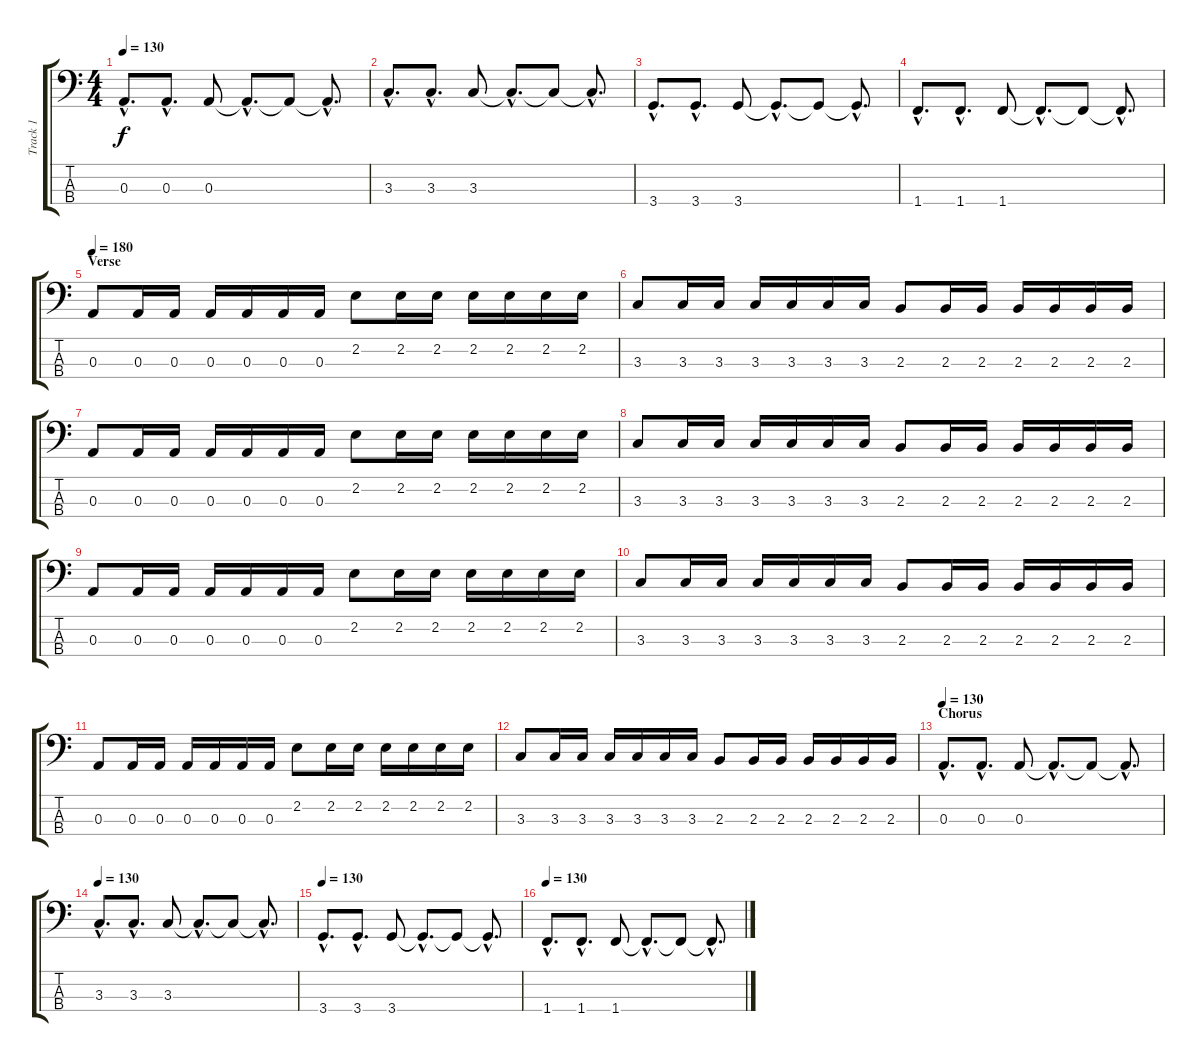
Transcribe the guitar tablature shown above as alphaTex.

\track ("Track 1" "Track 1") {instrument electricbasspick}
\staff {score tabs}
\tuning (G2 D2 A1 E1) {hide}
\ts (4 4)
\tempo 130
\clef f4
\ks c
0.3{hac}.8{d dy f} 0.3{hac}.8{d} 0.3.8 0.3{hac t}.8{d} 0.3{t}.8 0.3{hac t}.8{d} |
3.3{hac}.8{d} 3.3{hac}.8{d} 3.3.8 3.3{hac t}.8{d} 3.3{t}.8 3.3{hac t}.8{d} |
3.4{hac}.8{d} 3.4{hac}.8{d} 3.4.8 3.4{hac t}.8{d} 3.4{t}.8 3.4{hac t}.8{d} |
1.4{hac}.8{d} 1.4{hac}.8{d} 1.4.8 1.4{hac t}.8{d} 1.4{t}.8 1.4{hac t}.8{d} |
\section ("" "Verse")
\tempo 180
0.3.8 0.3.16 0.3.16 0.3.16 0.3.16 0.3.16 0.3.16 2.2.8 2.2.16 2.2.16 2.2.16 2.2.16 2.2.16 2.2.16 |
3.3.8 3.3.16 3.3.16 3.3.16 3.3.16 3.3.16 3.3.16 2.3.8 2.3.16 2.3.16 2.3.16 2.3.16 2.3.16 2.3.16 |
0.3.8 0.3.16 0.3.16 0.3.16 0.3.16 0.3.16 0.3.16 2.2.8 2.2.16 2.2.16 2.2.16 2.2.16 2.2.16 2.2.16 |
3.3.8 3.3.16 3.3.16 3.3.16 3.3.16 3.3.16 3.3.16 2.3.8 2.3.16 2.3.16 2.3.16 2.3.16 2.3.16 2.3.16 |
0.3.8 0.3.16 0.3.16 0.3.16 0.3.16 0.3.16 0.3.16 2.2.8 2.2.16 2.2.16 2.2.16 2.2.16 2.2.16 2.2.16 |
3.3.8 3.3.16 3.3.16 3.3.16 3.3.16 3.3.16 3.3.16 2.3.8 2.3.16 2.3.16 2.3.16 2.3.16 2.3.16 2.3.16 |
0.3.8 0.3.16 0.3.16 0.3.16 0.3.16 0.3.16 0.3.16 2.2.8 2.2.16 2.2.16 2.2.16 2.2.16 2.2.16 2.2.16 |
3.3.8 3.3.16 3.3.16 3.3.16 3.3.16 3.3.16 3.3.16 2.3.8 2.3.16 2.3.16 2.3.16 2.3.16 2.3.16 2.3.16 |
\section ("" "Chorus")
\tempo 130
0.3{hac}.8{d} 0.3{hac}.8{d} 0.3.8 0.3{hac t}.8{d} 0.3{t}.8 0.3{hac t}.8{d} |
\tempo 130
3.3{hac}.8{d} 3.3{hac}.8{d} 3.3.8 3.3{hac t}.8{d} 3.3{t}.8 3.3{hac t}.8{d} |
\tempo 130
3.4{hac}.8{d} 3.4{hac}.8{d} 3.4.8 3.4{hac t}.8{d} 3.4{t}.8 3.4{hac t}.8{d} |
\tempo 130
1.4{hac}.8{d} 1.4{hac}.8{d} 1.4.8 1.4{hac t}.8{d} 1.4{t}.8 1.4{hac t}.8{d}
